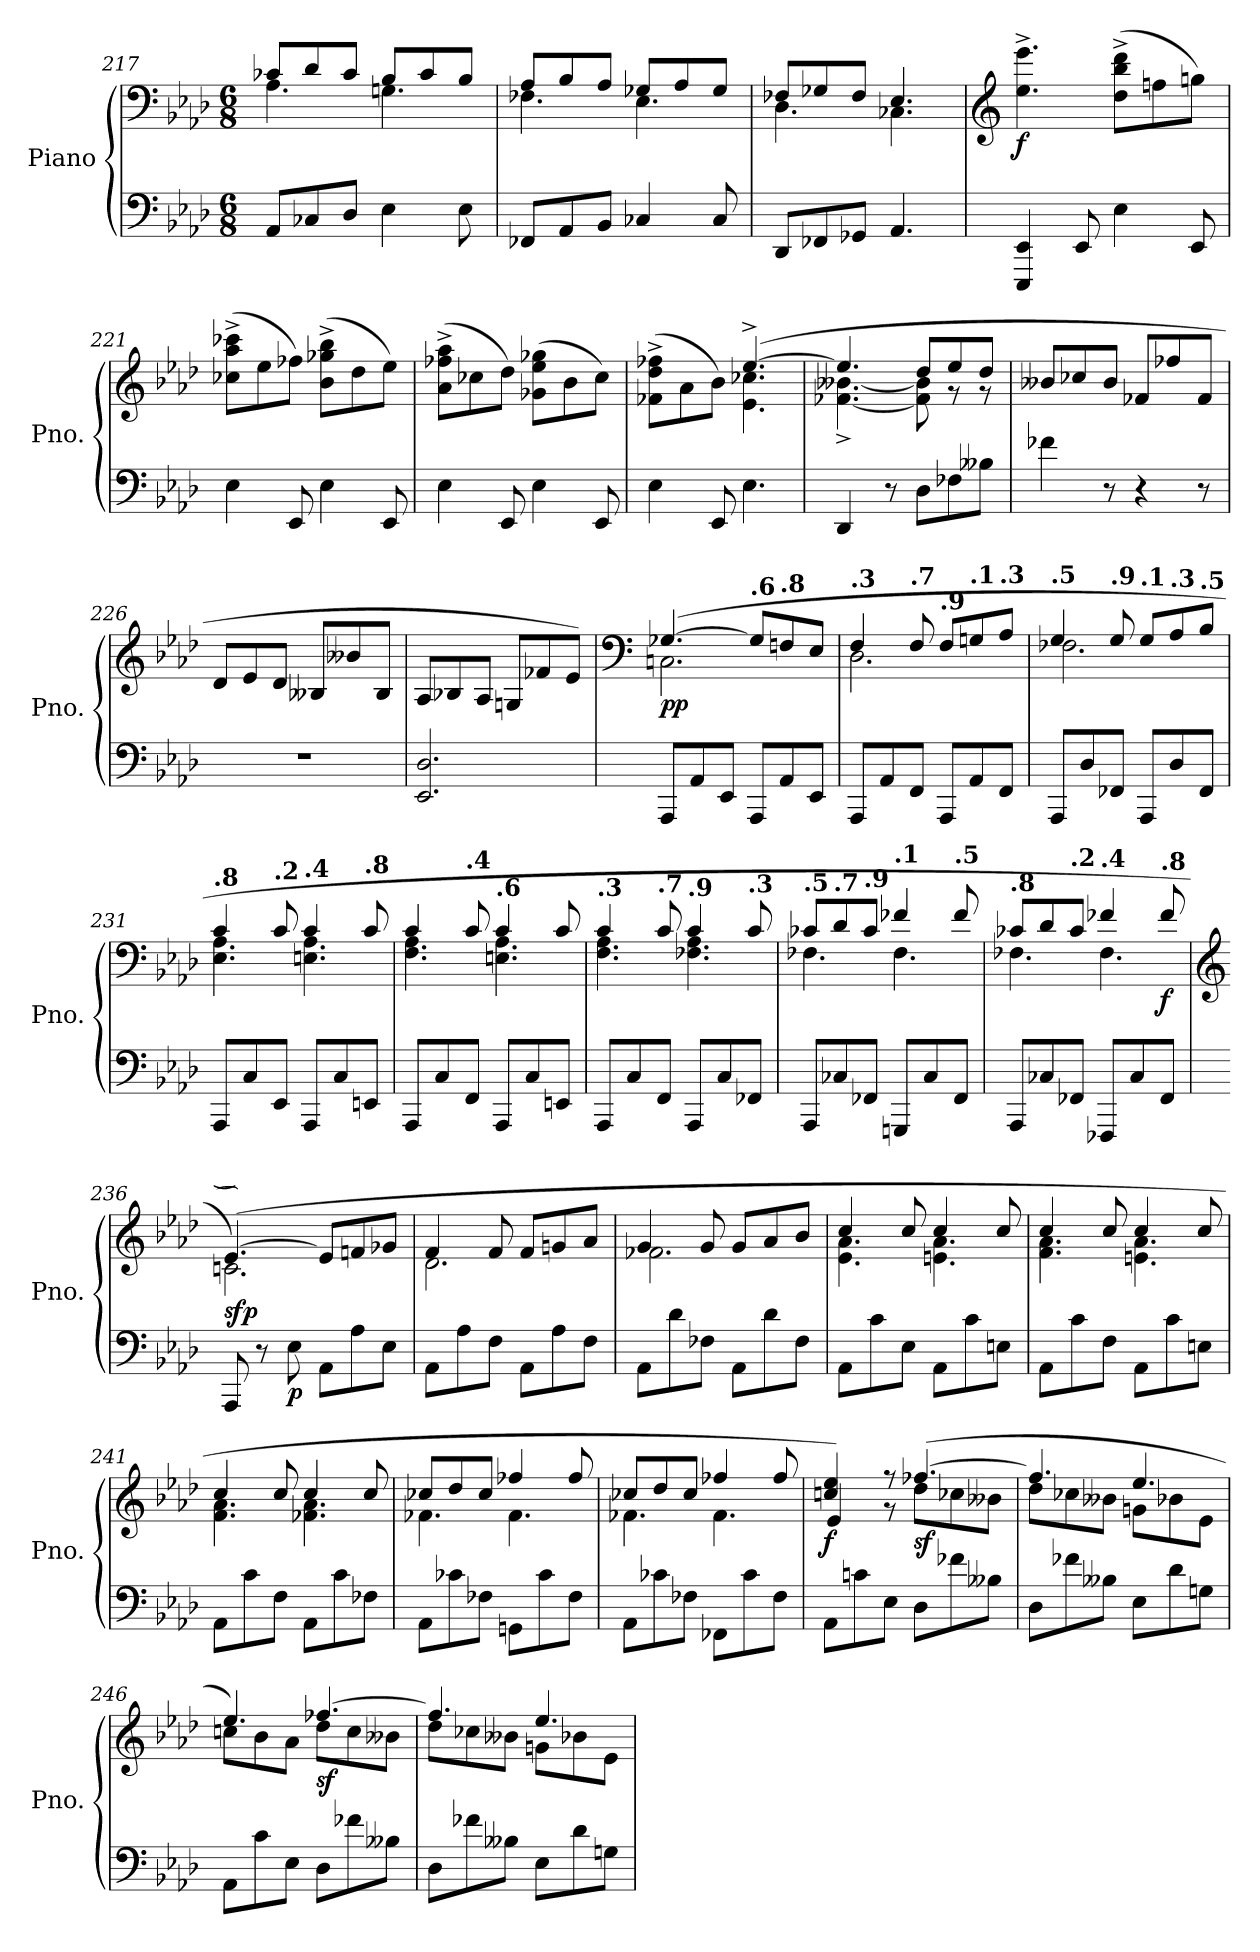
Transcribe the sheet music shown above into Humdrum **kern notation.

**kern	**kern	**dynam
*part1	*part1	*part1
*staff2	*staff1	*staff1/2
*I"Piano	*	*
*I'Pno.	*	*
*clefF4	*clefF4	*
*k[b-e-a-d-]	*k[b-e-a-d-]	*
*M6/8	*M6/8	*
=217	=217	=217
*	*^	*
8AA-/L	8c-X/L	4.A-\	.
8C-X/	8d-/	.	.
8D-/J	8c-/J	.	.
4E-\	8B-/L	4.Gn\	.
.	8c-/	.	.
8E-\	8B-/J	.	.
=218	=218	=218	=218
8FF-X/L	8A-/L	4.F-X\	.
8AA-/	8B-/	.	.
8BB-/J	8A-/J	.	.
4C-X/	8G-X/L	4.E-\	.
.	8A-/	.	.
8C-/	8G-/J	.	.
=219	=219	=219	=219
8DD-/L	8F-X/L	4.D-\	.
8FF-X/	8G-X/	.	.
8GG-X/J	8F-/J	.	.
4.AA-/	4.E-/	4.C-X\	.
*	*v	*v	*
!!LO:LB:g=z
=220	=220	=220
*	*clefG2	*
*	*^	*
!	!	!	!LO:DY:b
*	*v	*v	*
4EEE-/ 4EE-/	4.ee-\^ 4.eee-\^	f
8EE-/	.	.
4E-\	(8dd-\^ 8bb-\^ 8ddd-\^L	.
.	8ffn\	.
8EE-/	8ggn\J)	.
=221	=221	=221
4E-\	(8cc-X\^ 8aa-\^ 8ccc-X\^L	.
.	8ee-\	.
8EE-/	8ff-X\J)	.
4E-\	(8b-\^ 8gg-X\^ 8bb-\^L	.
.	8dd-\	.
8EE-/	8ee-\J)	.
=222	=222	=222
4E-\	(8a-\^ 8ff-X\^ 8aa-\^L	.
.	8cc-X\	.
8EE-/	8dd-\J)	.
4E-\	(8g-X\ 8ee-\ 8gg-X\L	.
.	8b-\	.
8EE-/	8cc-\J)	.
=223	=223	=223
*	*^	*
4E-\	(8f-X\^ 8dd-\^ 8ff-X\^L	4.ryy	.
.	8a-\	.	.
8EE-/	8b-\J)	.	.
4.E-\	([4.ee-^/	4.e-\ 4.cc-X\	.
=224	=224	=224	=224
4DD-/	4.ee-/]	[4.f-X\^ [4.b--X\^	.
8r	.	.	.
8D-\L	8dd-/L	8f-\] 8b--\]	.
8F-X\	8ee-/	8r	.
8B--X\J	8dd-/J	8r	.
*	*v	*v	*
=225	=225	=225
4f-X\	8b--X/L	.
.	8cc-X/	.
8r	8b--/J	.
4r	8f-X/L	.
.	8ff-X/	.
8r	8f-/J	.
!!LO:PB:g=z
=226	=226	=226
2.r	8d-/L	.
.	8e-/	.
.	8d-/J	.
.	8B--X/L	.
.	8b--X/	.
.	8B--/J	.
=227	=227	=227
2.EE-/ 2.D-/	8A-/L	.
.	8B-X/	.
.	8A-/J	.
.	8Gn/L	.
.	8f-X/	.
.	8e-/J)	.
=228	=228	=228
*	*clefF4	*
*	*MM205	*
*	*^	*
!	!	!	!LO:DY:b
8AAA-/L	([4.G-X/	2.Cn\	pp
8AA-/	.	.	.
8EE-/J	.	.	.
*	*MM205	*	*
!	!LO:TX:a:B:t=.6	!	!
8AAA-/L	8G-/L]	.	.
*	*MM205	*	*
!	!LO:TX:a:B:t=.8	!	!
8AA-/	8Fn/	.	.
*	*MM206	*	*
8EE-/J	8E-/J	.	.
=229	=229	=229	=229
*	*MM206	*	*
!	!LO:TX:a:B:t=.3	!	!
8AAA-/L	4F/	2.D-\	.
8AA-/	.	.	.
*	*MM206	*	*
!	!LO:TX:a:B:t=.7	!	!
8FF/J	8F/	.	.
*	*MM206	*	*
!	!LO:TX:a:B:t=.9	!	!
8AAA-/L	8F/L	.	.
*	*MM207	*	*
!	!LO:TX:a:B:t=.1	!	!
8AA-/	8Gn/	.	.
*	*MM207	*	*
!	!LO:TX:a:B:t=.3	!	!
8FF/J	8A-/J	.	.
=230	=230	=230	=230
*	*MM207	*	*
!	!LO:TX:a:B:t=.5	!	!
8AAA-/L	4G/	2.F-X\	.
8D-/	.	.	.
*	*MM207	*	*
!	!LO:TX:a:B:t=.9	!	!
8FF-X/J	8G/	.	.
*	*MM208	*	*
!	!LO:TX:a:B:t=.1	!	!
8AAA-/L	8G/L	.	.
*	*MM208	*	*
!	!LO:TX:a:B:t=.3	!	!
8D-/	8A-/	.	.
*	*MM208	*	*
!	!LO:TX:a:B:t=.5	!	!
8FF-/J	8B-/J	.	.
=231	=231	=231	=231
*	*MM208	*	*
!	!LO:TX:a:B:t=.8	!	!
8AAA-/L	4c/	4.E-\ 4.A-\	.
8C/	.	.	.
*	*MM209	*	*
!	!LO:TX:a:B:t=.2	!	!
8EE-/J	8c/	.	.
*	*MM209	*	*
!	!LO:TX:a:B:t=.4	!	!
8AAA-/L	4c/	4.En\ 4.A-\	.
8C/	.	.	.
*	*MM209	*	*
!	!LO:TX:a:B:t=.8	!	!
8EEn/J	8c/	.	.
=232	=232	=232	=232
*	*MM210	*	*
8AAA-/L	4c/	4.F\ 4.A-\	.
8C/	.	.	.
*	*MM210	*	*
!	!LO:TX:a:B:t=.4	!	!
8FF/J	8c/	.	.
*	*MM210	*	*
!	!LO:TX:a:B:t=.6	!	!
8AAA-/L	4c/	4.En\ 4.A-\	.
8C/	.	.	.
*	*MM211	*	*
8EEn/J	8c/	.	.
!!LO:LB:g=z	!!
=233	=233	=233	=233
*	*MM211	*	*
!	!LO:TX:a:B:t=.3	!	!
8AAA-/L	4c/	4.F\ 4.A-\	.
8C/	.	.	.
*	*MM211	*	*
!	!LO:TX:a:B:t=.7	!	!
8FF/J	8c/	.	.
*	*MM211	*	*
!	!LO:TX:a:B:t=.9	!	!
8AAA-/L	4c/	4.F-X\ 4.A-\	.
8C/	.	.	.
*	*MM212	*	*
!	!LO:TX:a:B:t=.3	!	!
8FF-X/J	8c/	.	.
=234	=234	=234	=234
*	*MM212	*	*
!	!LO:TX:a:B:t=.5	!	!
8AAA-/L	8c-X/L	4.F-X\	.
*	*MM212	*	*
!	!LO:TX:a:B:t=.7	!	!
8C-X/	8d-/	.	.
*	*MM212	*	*
!	!LO:TX:a:B:t=.9	!	!
8FF-X/J	8c-/J	.	.
*	*MM213	*	*
!	!LO:TX:a:B:t=.1	!	!
8GGGn/L	4f-X/	4.F-\	.
8C-/	.	.	.
*	*MM213	*	*
!	!LO:TX:a:B:t=.5	!	!
8FF-/J	8f-/	.	.
=235	=235	=235	=235
*	*MM213	*	*
!	!LO:TX:a:B:t=.8	!	!
8AAA-/L	8c-X/L	4.F-X\	.
*	*MM214	*	*
8C-X/	8d-/	.	.
*	*MM214	*	*
!	!LO:TX:a:B:t=.2	!	!
8FF-X/J	8c-/J	.	.
*	*MM214	*	*
!	!LO:TX:a:B:t=.4	!	!
8FFF-X/L	4f-X/	4.F-\	.
8C-/	.	.	.
*	*MM214	*	*
!	!LO:TX:a:B:t=.8	!	!
!	!	!	!LO:DY:b
8FF-/J	8f-/	.	f
=236	=236	=236	=236
*	*clefG2	*	*
*	*MM215	*	*
!	!LO:TX:a:i:t=͡	!	!
!	!LO:TX:a:i:t=͜	!	!
!	!	!	!LO:DY:b
8AAA-/	([4.e-/)	2.cn\	sfp
8r	.	.	.
!	!	!	!LO:DY:b=2
8E-\	.	.	p
8AA-\L	8e-/L]	.	.
8A-\	8fn/	.	.
8E-\J	8g-X/J	.	.
=237	=237	=237	=237
8AA-\L	4f/	2.d-\	.
8A-\	.	.	.
8F\J	8f/	.	.
8AA-\L	8f/L	.	.
8A-\	8gn/	.	.
8F\J	8a-/J	.	.
=238	=238	=238	=238
8AA-\L	4g/	2.f-X\	.
8d-\	.	.	.
8F-X\J	8g/	.	.
8AA-\L	8g/L	.	.
8d-\	8a-/	.	.
8F-\J	8b-/J	.	.
=239	=239	=239	=239
8AA-\L	4cc/	4.e-\ 4.a-\	.
8c\	.	.	.
8E-\J	8cc/	.	.
8AA-\L	4cc/	4.en\ 4.a-\	.
8c\	.	.	.
8En\J	8cc/	.	.
!!LO:LB:g=z	!!
=240	=240	=240	=240
8AA-\L	4cc/	4.f\ 4.a-\	.
8c\	.	.	.
8F\J	8cc/	.	.
8AA-\L	4cc/	4.en\ 4.a-\	.
8c\	.	.	.
8En\J	8cc/	.	.
=241	=241	=241	=241
8AA-\L	4cc/	4.f\ 4.a-\	.
8c\	.	.	.
8F\J	8cc/	.	.
8AA-\L	4cc/	4.f-X\ 4.a-\	.
8c\	.	.	.
8F-X\J	8cc/	.	.
=242	=242	=242	=242
8AA-\L	8cc-X/L	4.f-X\	.
8c-X\	8dd-/	.	.
8F-X\J	8cc-/J	.	.
8GGn\L	4ff-X/	4.f-\	.
8c-\	.	.	.
8F-\J	8ff-/	.	.
=243	=243	=243	=243
8AA-\L	8cc-X/L	4.f-X\	.
8c-X\	8dd-/	.	.
8F-X\J	8cc-/J	.	.
8FF-X\L	4ff-X/	4.f-\	.
8c-\	.	.	.
8F-\J	8ff-/	.	.
=244	=244	=244	=244
!	!	!	!LO:DY:b
8AA-\L	4ccn/ 4ee-/)	4e-/	f
8cn\	.	.	.
8E-\J	8r	8r	.
!	!	!	!LO:DY:b
8D-\L	([4.ff-X/	8dd-\L	sf
8f-X\	.	8cc-X\	.
8B--X\J	.	8b--X\J	.
=245	=245	=245	=245
8D-\L	4.ff-/]	8dd-\L	.
8f-X\	.	8cc-X\	.
8B--X\J	.	8b--X\J	.
8E-\L	4.ee-/	8gn\L	.
8d-\	.	8b-X\	.
8Gn\J	.	8e-\J	.
!!LO:LB:g=z	!!
=246	=246	=246	=246
8AA-\L	4.ee-/)	8ccn\L	.
8c\	.	8b-\	.
8E-\J	.	8a-\J	.
!	!	!	!LO:DY:b
8D-\L	[4.ff-X/	8dd-\L	sf
8f-X\	.	8cc\	.
8B--X\J	.	8b--X\J	.
=247	=247	=247	=247
8D-\L	4.ff-/]	8dd-\L	.
8f-X\	.	8cc-X\	.
8B--X\J	.	8b--X\J	.
8E-\L	4.ee-/	8gn\L	.
8d-\	.	8b-X\	.
8Gn\J	.	8e-\J	.
*	*v	*v	*
=	=	=
*-	*-	*-
